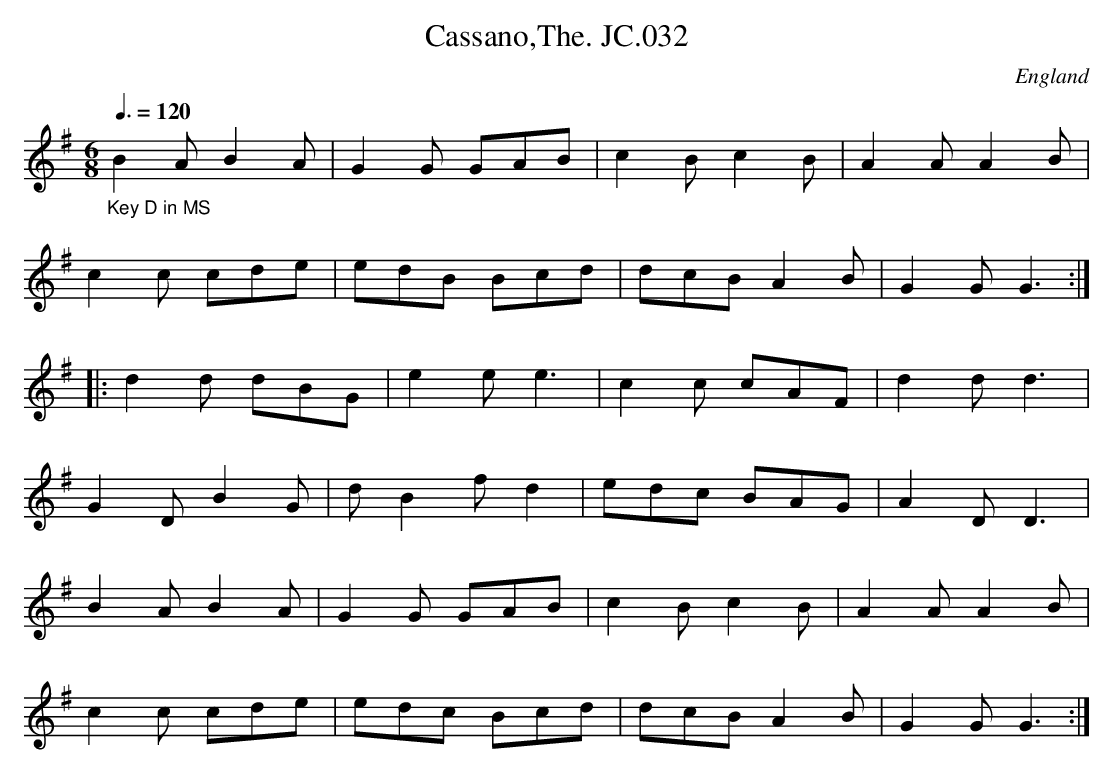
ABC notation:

X:1
T:Cassano,The. JC.032
O:England
M:6/8
L:1/8
Q:3/8=120
K:G major
"_Key D in MS"\
B2A B2A|G2G GAB|c2B c2B|A2A A2B|!
c2c cde|edB Bcd|dcB A2B|G2G G3:|!
|:d2d dBG|e2e e3|c2c cAF|d2d d3|!
G2D B2G|dB2 fd2|edc BAG|A2D D3|!
B2A B2A|G2G GAB|c2B c2B|A2A A2B|!
c2c cde|edc Bcd|dcB A2B|G2G G3:|
